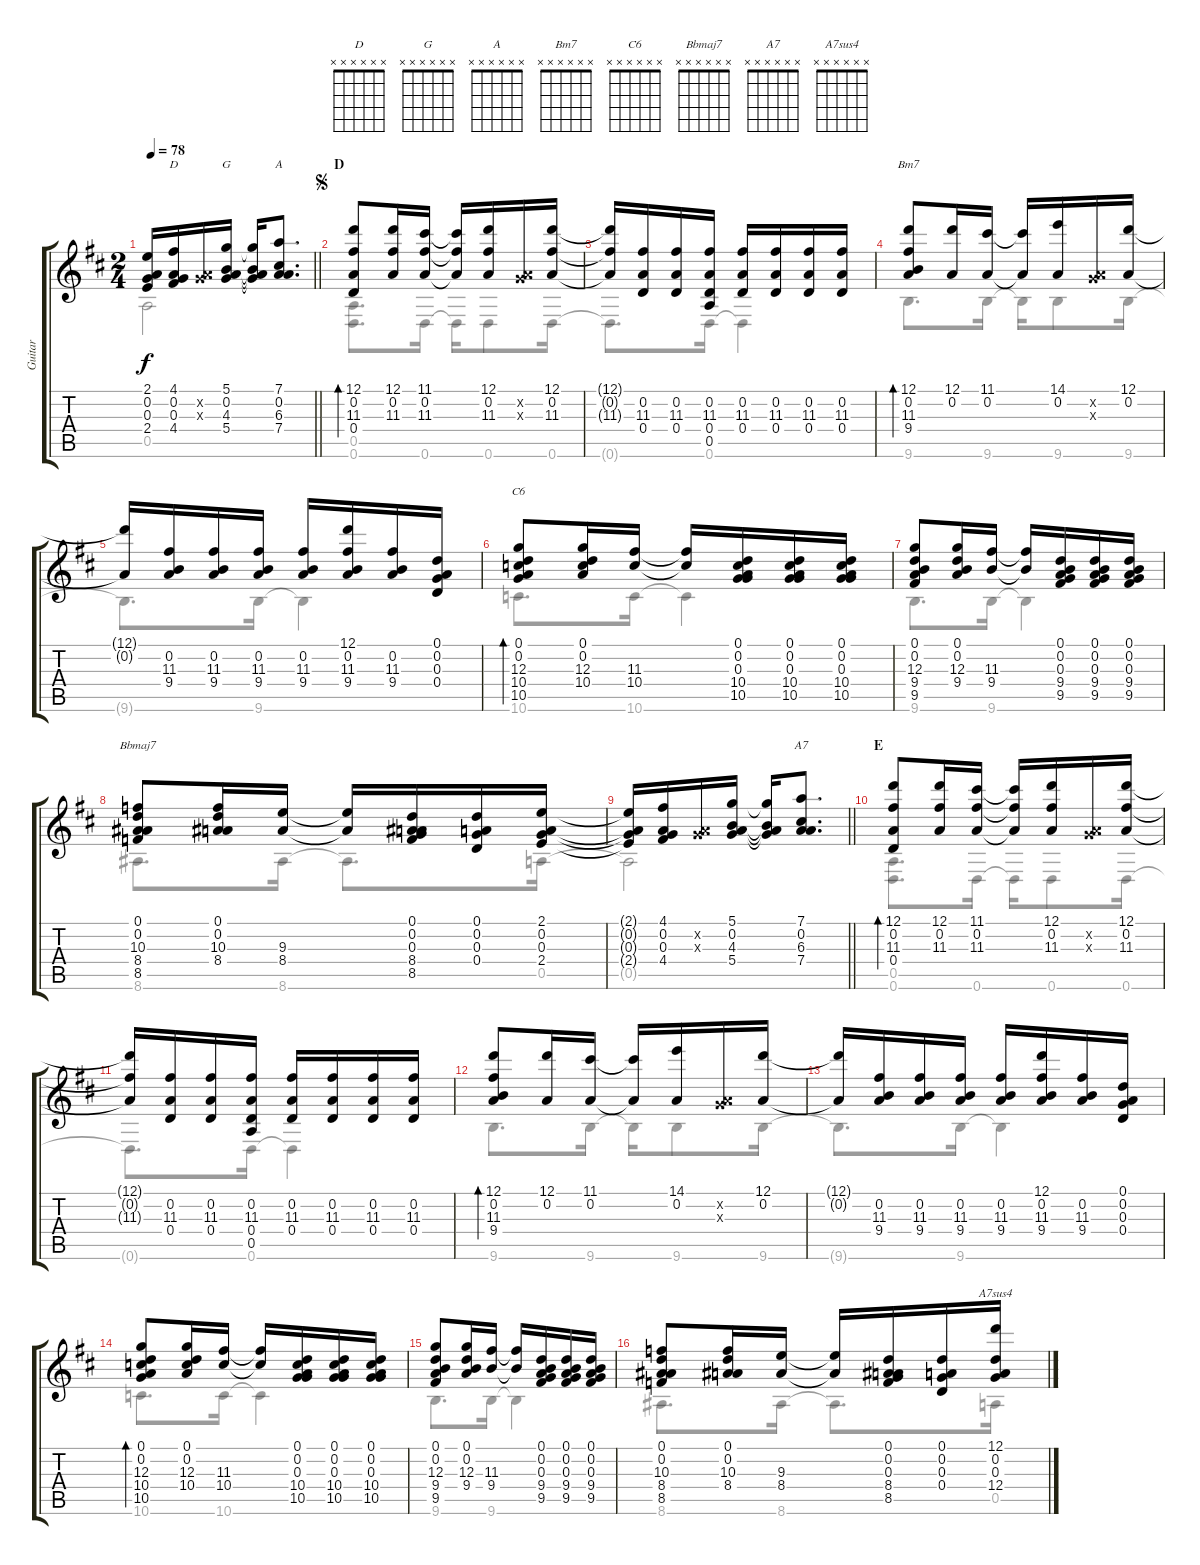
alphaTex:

\track ("Guitar" "Guitar") {instrument acousticguitarsteel}
\staff {score tabs}
\tuning (D4 A3 G3 D3 A2 D2) {hide}
\chord ("D" x x x x x x)
\chord ("G" x x x x x x)
\chord ("A" x x x x x x)
\chord ("Bm7" x x x x x x)
\chord ("C6" x x x x x x)
\chord ("Bbmaj7" x x x x x x)
\chord ("A7" x x x x x x)
\chord ("A7sus4" x x x x x x)
\voice
\ts (2 4)
\tempo 78
\clef g2
\barLineRight lightlight
\ks d
(2.1{t} 0.2{t} 0.3{t} 2.4{t}).16{dy f} (4.1 0.2 0.3 4.4).16{ch "D"} (0.2{x} 0.3{x}).16 (5.1 0.2 4.3 5.4).16{ch "G"} (5.1{t} 0.2{t} 4.3{t} 5.4{t}).16 (7.1 0.2 6.3 7.4).8{d ch "A"} |
\section ("" "D")
\jump segno
(12.1 0.2 11.3 0.4).8{bd 480} (12.1 0.2 11.3).16 (11.1 0.2 11.3).16 (11.1{t} 0.2{t} 11.3{t}).16 (12.1 0.2 11.3).16 (0.2{x} 0.3{x}).16 (12.1 0.2 11.3).16 |
(12.1{t} 0.2{t} 11.3{t}).16 (0.2 11.3 0.4).16 (0.2 11.3 0.4).16 (0.2 11.3 0.4 0.5).16 (0.2 11.3 0.4).16 (0.2 11.3 0.4).16 (0.2 11.3 0.4).16 (0.2 11.3 0.4).16 |
(12.1 0.2 11.3 9.4).8{bd 480 ch "Bm7"} (12.1 0.2).16 (11.1 0.2).16 (11.1{t} 0.2{t}).16 (14.1 0.2).16 (0.2{x} 0.3{x}).16 (12.1 0.2).16 |
(12.1{t} 0.2{t}).16 (0.2 11.3 9.4).16 (0.2 11.3 9.4).16 (0.2 11.3 9.4).16 (0.2 11.3 9.4).16 (12.1 0.2 11.3 9.4).16 (0.2 11.3 9.4).16 (0.1 0.2 0.3 0.4).16 |
(0.1 0.2 12.3 10.4 10.5).8{bd 480 ch "C6"} (0.1 0.2 12.3 10.4).16 (11.3 10.4).16 (11.3{t} 10.4{t}).16 (0.1 0.2 0.3 10.4 10.5).16 (0.1 0.2 0.3 10.4 10.5).16 (0.1 0.2 0.3 10.4 10.5).16 |
(0.1 0.2 12.3 9.4 9.5).8 (0.1 0.2 12.3 9.4).16 (11.3 9.4).16 (11.3{t} 9.4{t}).16 (0.1 0.2 0.3 9.4 9.5).16 (0.1 0.2 0.3 9.4 9.5).16 (0.1 0.2 0.3 9.4 9.5).16 |
(0.1 0.2 10.3 8.4 8.5).8{ch "Bbmaj7"} (0.1 0.2 10.3 8.4).16 (9.3 8.4).16 (9.3{t} 8.4{t}).16 (0.1 0.2 0.3 8.4 8.5).16 (0.1 0.2 0.3 0.4).16 (2.1 0.2 0.3 2.4).16 |
\barLineRight lightlight
(2.1{t} 0.2{t} 0.3{t} 2.4{t}).16 (4.1 0.2 0.3 4.4).16 (0.2{x} 0.3{x}).16 (5.1 0.2 4.3 5.4).16 (5.1{t} 0.2{t} 4.3{t} 5.4{t}).16 (7.1 0.2 6.3 7.4).8{d ch "A7"} |
\section ("" "E")
(12.1 0.2 11.3 0.4).8{bd 480} (12.1 0.2 11.3).16 (11.1 0.2 11.3).16 (11.1{t} 0.2{t} 11.3{t}).16 (12.1 0.2 11.3).16 (0.2{x} 0.3{x}).16 (12.1 0.2 11.3).16 |
(12.1{t} 0.2{t} 11.3{t}).16 (0.2 11.3 0.4).16 (0.2 11.3 0.4).16 (0.2 11.3 0.4 0.5).16 (0.2 11.3 0.4).16 (0.2 11.3 0.4).16 (0.2 11.3 0.4).16 (0.2 11.3 0.4).16 |
(12.1 0.2 11.3 9.4).8{bd 480} (12.1 0.2).16 (11.1 0.2).16 (11.1{t} 0.2{t}).16 (14.1 0.2).16 (0.2{x} 0.3{x}).16 (12.1 0.2).16 |
(12.1{t} 0.2{t}).16 (0.2 11.3 9.4).16 (0.2 11.3 9.4).16 (0.2 11.3 9.4).16 (0.2 11.3 9.4).16 (12.1 0.2 11.3 9.4).16 (0.2 11.3 9.4).16 (0.1 0.2 0.3 0.4).16 |
(0.1 0.2 12.3 10.4 10.5).8{bd 480} (0.1 0.2 12.3 10.4).16 (11.3 10.4).16 (11.3{t} 10.4{t}).16 (0.1 0.2 0.3 10.4 10.5).16 (0.1 0.2 0.3 10.4 10.5).16 (0.1 0.2 0.3 10.4 10.5).16 |
(0.1 0.2 12.3 9.4 9.5).8 (0.1 0.2 12.3 9.4).16 (11.3 9.4).16 (11.3{t} 9.4{t}).16 (0.1 0.2 0.3 9.4 9.5).16 (0.1 0.2 0.3 9.4 9.5).16 (0.1 0.2 0.3 9.4 9.5).16 |
(0.1 0.2 10.3 8.4 8.5).8 (0.1 0.2 10.3 8.4).16 (9.3 8.4).16 (9.3{t} 8.4{t}).16 (0.1 0.2 0.3 8.4 8.5).16 (0.1 0.2 0.3 0.4).16 (12.1 0.2 0.3 12.4).16{ch "A7sus4"}
\voice
\clef g2
\ottava regular
\simile none
\barLineRight lightlight
\ks d
0.5{t}.2{dy f} |
(0.5 0.6).8{d} 0.6.16 0.6{t}.16 0.6.8 0.6.16 |
0.6{t}.8{d} 0.6.16 0.6{t}.4 |
9.6.8{d} 9.6.16 9.6{t}.16 9.6.8 9.6.16 |
9.6{t}.8{d} 9.6.16 9.6{t}.4 |
10.6.8{d} 10.6.16 10.6{t}.4 |
9.6.8{d} 9.6.16 9.6{t}.4 |
8.6.8{d} 8.6.16 8.6{t}.8{d} 0.5.16 |
\barLineRight lightlight
0.5{t}.2 |
(0.5 0.6).8{d} 0.6.16 0.6{t}.16 0.6.8 0.6.16 |
0.6{t}.8{d} 0.6.16 0.6{t}.4 |
9.6.8{d} 9.6.16 9.6{t}.16 9.6.8 9.6.16 |
9.6{t}.8{d} 9.6.16 9.6{t}.4 |
10.6.8{d} 10.6.16 10.6{t}.4 |
9.6.8{d} 9.6.16 9.6{t}.4 |
8.6.8{d} 8.6.16 8.6{t}.8{d} 0.5.16
